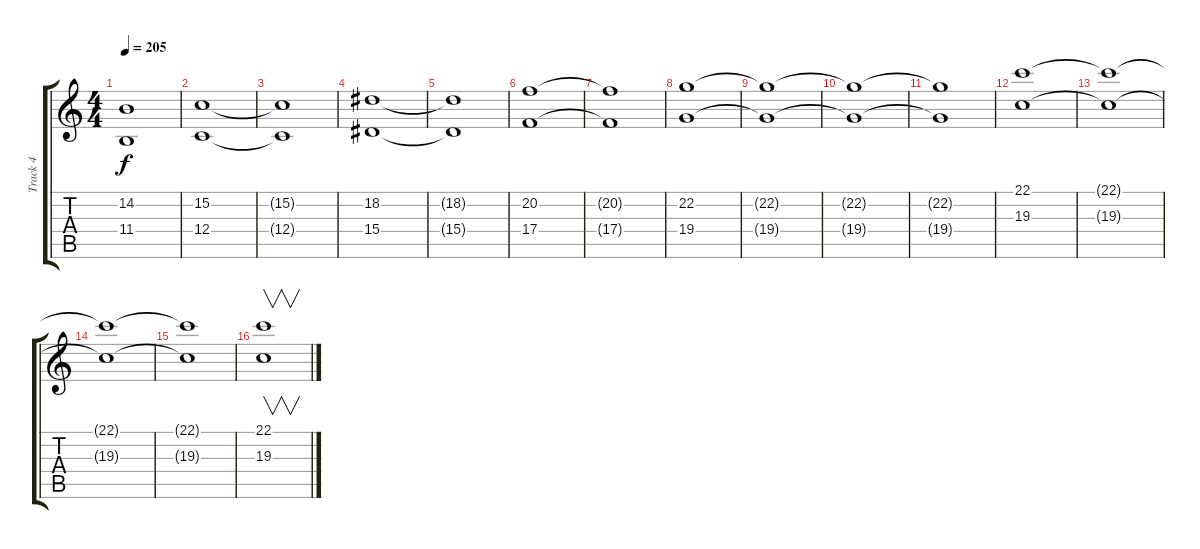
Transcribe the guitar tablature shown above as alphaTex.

\track ("Track 4" "Track 4") {instrument stringensemble2}
\staff {score tabs}
\tuning (D4 A3 F3 C3 G2 C2) {hide}
\ts (4 4)
\tempo 205
\clef g2
\ks c
(14.2{t} 11.4{t}).1{dy f} |
(15.2 12.4).1 |
(15.2{t} 12.4{t}).1 |
(18.2 15.4).1 |
(18.2{t} 15.4{t}).1 |
(20.2 17.4).1 |
(20.2{t} 17.4{t}).1 |
(22.2 19.4).1 |
(22.2{t} 19.4{t}).1 |
(22.2{t} 19.4{t}).1 |
(22.2{t} 19.4{t}).1 |
(22.1 19.3).1 |
(22.1{t} 19.3{t}).1 |
(22.1{t} 19.3{t}).1 |
(22.1{t} 19.3{t}).1 |
(22.1 19.3).1{v}
